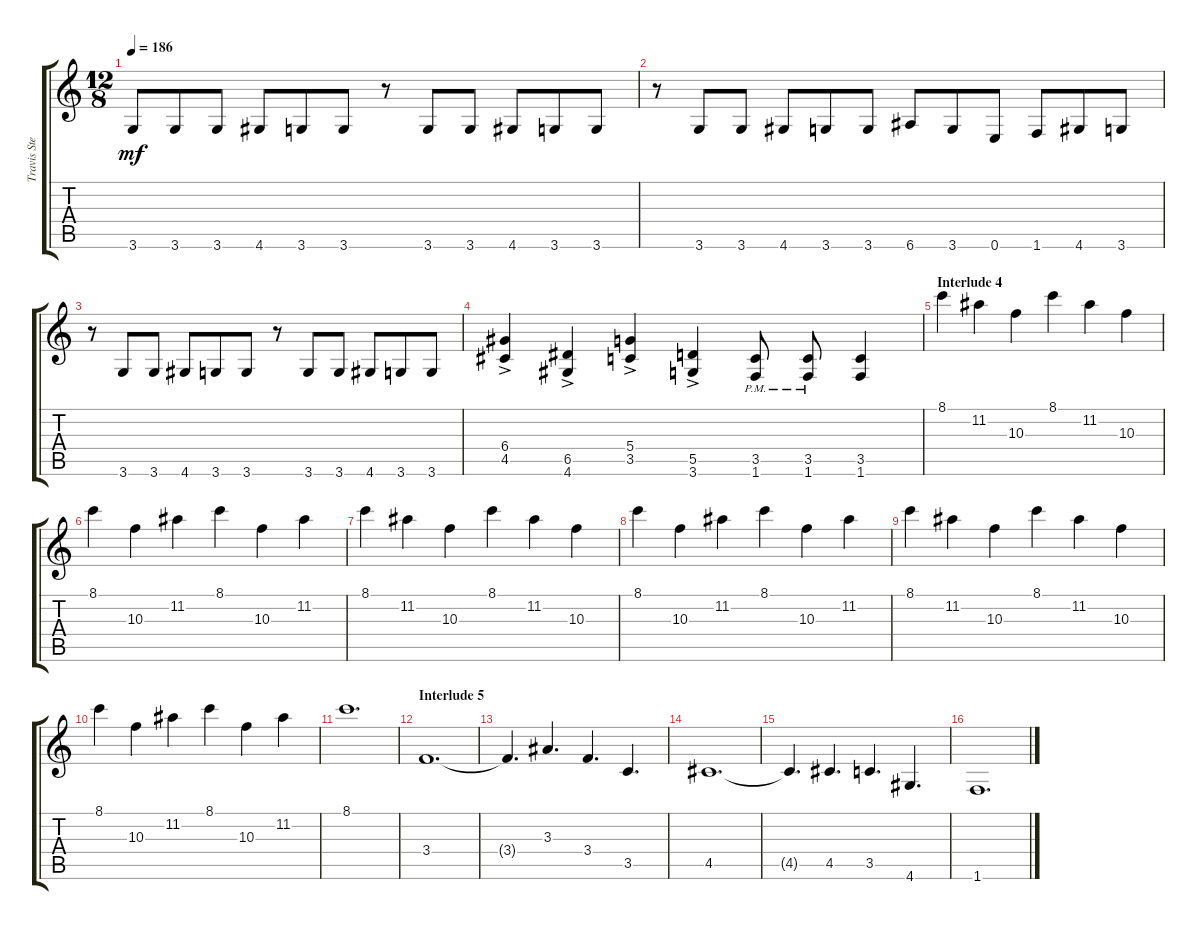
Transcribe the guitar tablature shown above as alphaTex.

\track ("Travis Stever" "Travis Ste") {instrument overdrivenguitar}
\staff {score tabs}
\tuning (E4 B3 G3 D3 A2 E2) {hide}
\ts (12 8)
\tempo 186
\clef g2
\ks c
3.6.8{dy mf} 3.6.8 3.6.8 4.6.8 3.6.8 3.6.8 r.8 3.6.8 3.6.8 4.6.8 3.6.8 3.6.8 |
r.8 3.6.8 3.6.8 4.6.8 3.6.8 3.6.8 6.6.8 3.6.8 0.6.8 1.6.8 4.6.8 3.6.8 |
r.8 3.6.8 3.6.8 4.6.8 3.6.8 3.6.8 r.8 3.6.8 3.6.8 4.6.8 3.6.8 3.6.8 |
(6.4{ac} 4.5{ac}).4 (6.5{ac} 4.6{ac}).4 (5.4{ac} 3.5{ac}).4 (5.5{ac} 3.6{ac}).4 (3.5{pm} 1.6).8 (3.5{pm} 1.6{pm}).8 (3.5 1.6).4 |
\section ("" "Interlude 4")
8.1.4 11.2.4 10.3.4 8.1.4 11.2.4 10.3.4 |
8.1.4 10.3.4 11.2.4 8.1.4 10.3.4 11.2.4 |
8.1.4 11.2.4 10.3.4 8.1.4 11.2.4 10.3.4 |
8.1.4 10.3.4 11.2.4 8.1.4 10.3.4 11.2.4 |
8.1.4 11.2.4 10.3.4 8.1.4 11.2.4 10.3.4 |
8.1.4 10.3.4 11.2.4 8.1.4 10.3.4 11.2.4 |
8.1.1{d} |
\section ("" "Interlude 5")
3.4.1{d} |
3.4{t}.4{d} 3.3.4{d} 3.4.4{d} 3.5.4{d} |
4.5.1{d} |
4.5{t}.4{d} 4.5.4{d} 3.5.4{d} 4.6.4{d} |
1.6.1{d}
